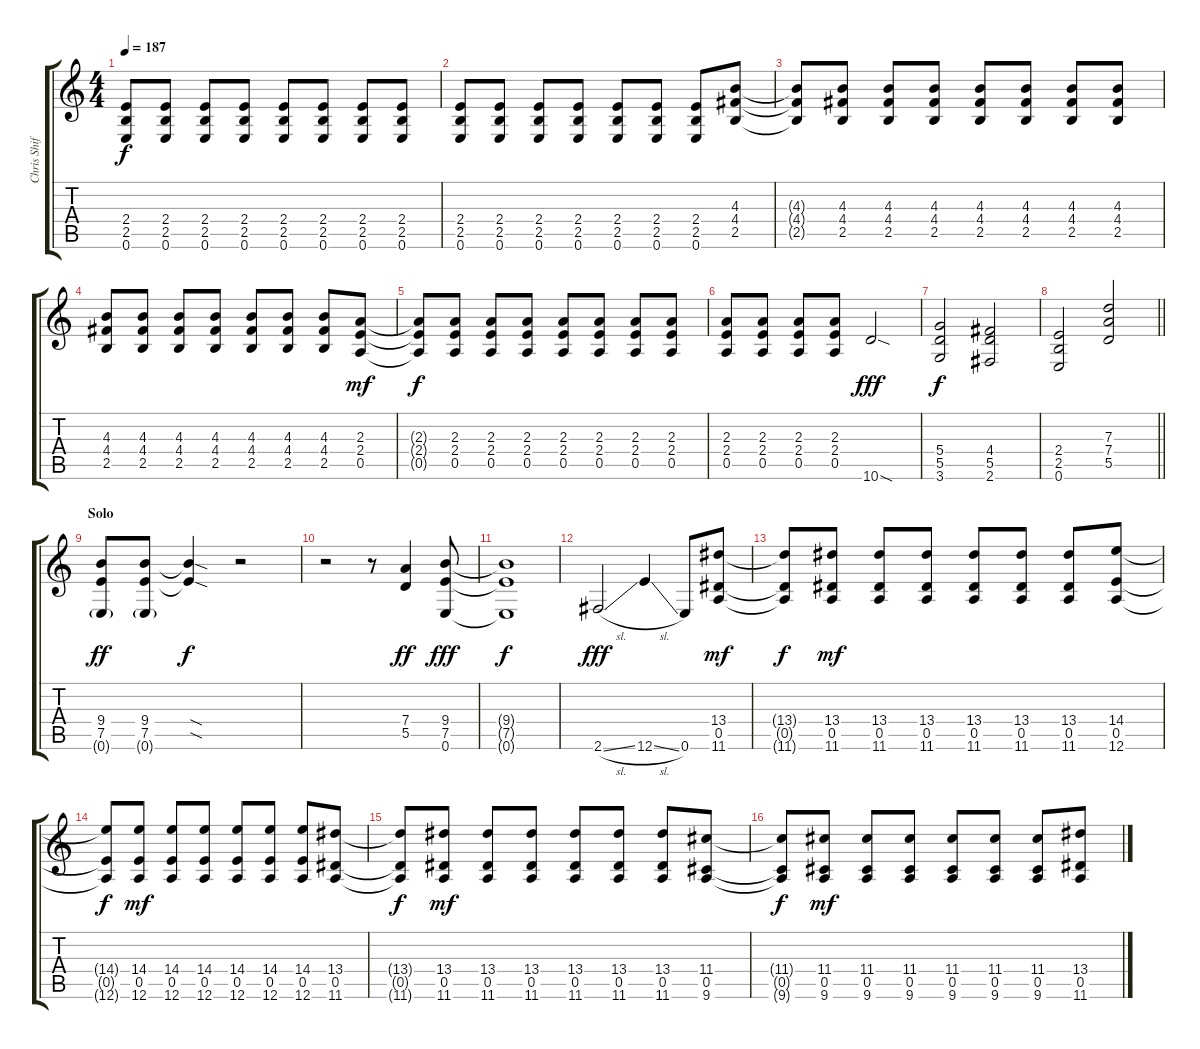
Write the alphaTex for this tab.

\track ("Chris Shiflett " "Chris Shif") {instrument distortionguitar}
\staff {score tabs}
\tuning (E4 B3 G3 D3 A2 E2) {hide}
\ts (4 4)
\tempo 187
\clef g2
\ks c
(2.4{t} 2.5{t} 0.6{t}).8{dy f} (2.4 2.5 0.6).8 (2.4 2.5 0.6).8 (2.4 2.5 0.6).8 (2.4 2.5 0.6).8 (2.4 2.5 0.6).8 (2.4 2.5 0.6).8 (2.4 2.5 0.6).8 |
(2.4 2.5 0.6).8 (2.4 2.5 0.6).8 (2.4 2.5 0.6).8 (2.4 2.5 0.6).8 (2.4 2.5 0.6).8 (2.4 2.5 0.6).8 (2.4 2.5 0.6).8 (4.3 4.4 2.5).8 |
(4.3{t} 4.4{t} 2.5{t}).8 (4.3 4.4 2.5).8 (4.3 4.4 2.5).8 (4.3 4.4 2.5).8 (4.3 4.4 2.5).8 (4.3 4.4 2.5).8 (4.3 4.4 2.5).8 (4.3 4.4 2.5).8 |
(4.3 4.4 2.5).8 (4.3 4.4 2.5).8 (4.3 4.4 2.5).8 (4.3 4.4 2.5).8 (4.3 4.4 2.5).8 (4.3 4.4 2.5).8 (4.3 4.4 2.5).8 (2.3 2.4 0.5).8{dy mf} |
(2.3{t} 2.4{t} 0.5{t}).8{dy f} (2.3 2.4 0.5).8 (2.3 2.4 0.5).8 (2.3 2.4 0.5).8 (2.3 2.4 0.5).8 (2.3 2.4 0.5).8 (2.3 2.4 0.5).8 (2.3 2.4 0.5).8 |
(2.3 2.4 0.5).8 (2.3 2.4 0.5).8 (2.3 2.4 0.5).8 (2.3 2.4 0.5).8 10.6{sod}.2{dy fff} |
(5.4 5.5 3.6).2{dy f} (4.4 5.5 2.6).2 |
\barLineRight lightlight
(2.4 2.5 0.6).2 (7.3 7.4 5.5).2 |
\section ("" "Solo")
(9.4 7.5 0.6{g}).8{dy ff} (9.4 7.5 0.6{g}).8 (9.4{sod t} 7.5{sod t}).4{dy f} r.2 |
r.2 r.8 (7.4 5.5).4{dy ff} (9.4 7.5 0.6).8{dy fff} |
(9.4{t} 7.5{t} 0.6{t}).1{dy f} |
2.6{sl}.2{dy fff} 12.6{sl}.4 0.6.8 (13.4 0.5 11.6).8{dy mf volume 9 balance 3} |
(13.4{t} 0.5{t} 11.6{t}).8{dy f} (13.4 0.5 11.6).8{dy mf} (13.4 0.5 11.6).8 (13.4 0.5 11.6).8 (13.4 0.5 11.6).8 (13.4 0.5 11.6).8 (13.4 0.5 11.6).8 (14.4 0.5 12.6).8 |
(14.4{t} 0.5{t} 12.6{t}).8{dy f} (14.4 0.5 12.6).8{dy mf} (14.4 0.5 12.6).8 (14.4 0.5 12.6).8 (14.4 0.5 12.6).8 (14.4 0.5 12.6).8 (14.4 0.5 12.6).8 (13.4 0.5 11.6).8 |
(13.4{t} 0.5{t} 11.6{t}).8{dy f} (13.4 0.5 11.6).8{dy mf} (13.4 0.5 11.6).8 (13.4 0.5 11.6).8 (13.4 0.5 11.6).8 (13.4 0.5 11.6).8 (13.4 0.5 11.6).8 (11.4 0.5 9.6).8 |
(11.4{t} 0.5{t} 9.6{t}).8{dy f} (11.4 0.5 9.6).8{dy mf} (11.4 0.5 9.6).8 (11.4 0.5 9.6).8 (11.4 0.5 9.6).8 (11.4 0.5 9.6).8 (11.4 0.5 9.6).8 (13.4 0.5 11.6).8
